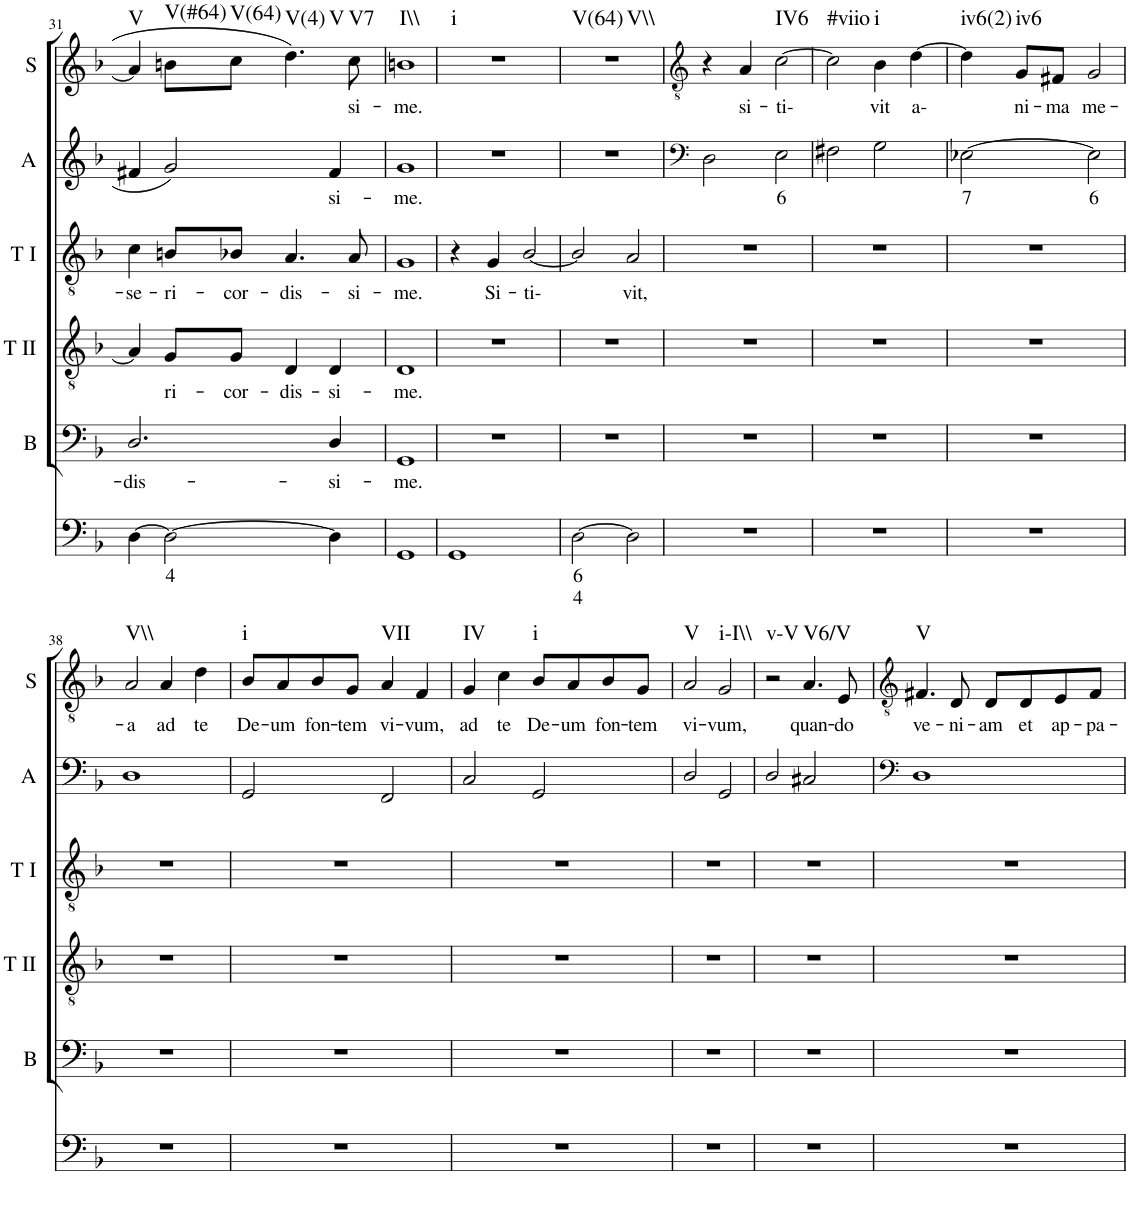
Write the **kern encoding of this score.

**kern	**text	**text	**kern	**text	**kern	**text	**kern	**text	**kern	**text	**kern	**text	**harte
*part6	*part6	*part6	*part5	*part5	*part4	*part4	*part3	*part3	*part2	*part2	*part1	*part1	*part1
*staff6	*staff6	*staff6	*staff5	*staff5	*staff4	*staff4	*staff3	*staff3	*staff2	*staff2	*staff1	*staff1	*
*I"Continuo	*	*	*I"Bass	*	*I"Tenor II	*	*I"Tenor I	*	*I"Alto	*	*I"Soprano	*	*
*	*	*	*I'B	*	*I'T II	*	*I'T I	*	*I'A	*	*I'S	*	*
!!LO:PB:g=z
*clefF4	*	*	*clefF4	*	*clefGv2	*	*clefGv2	*	*clefG2	*	*clefG2	*	*
*k[b-]	*	*	*k[b-]	*	*k[b-]	*	*k[b-]	*	*k[b-]	*	*k[b-]	*	*
*	*	*	*	*	*	*	*	*	*M4/4	*	*M4/4	*	*
=31	=31	=31	=31	=31	=31	=31	=31	=31	=31	=31	=31	=31	=31
!	!	!	!	!LO:LY:b	!	!	!	!LO:LY:b	!	!	!	!	!LO:H:kt=V
[4D\	.	.	2.D/	dis-	4A/]	.	4c\	se-	4f#X/	.	4a/]	.	N
!	!LO:LY:b	!	!	!	!	!LO:LY:b	!	!LO:LY:b	!	!	!	!	!LO:H:kt=V(#64)
2D\_	4	.	.	.	8G/L	ri-	8Bn/L	ri-	2g/	.	8bn\L	.	N
!	!	!	!	!	!	!LO:LY:b	!	!LO:LY:b	!	!	!	!	!LO:H:kt=V(64)
.	.	.	.	.	8G/J	cor-	8B-X/J	cor-	.	.	8cc\J	.	N
!	!	!	!	!	!	!LO:LY:b	!	!LO:LY:b	!	!	!	!	!LO:H:n=1:kt=V(4)
!	!	!	!	!	!	!	!	!	!	!	!	!	!LO:H:n=2:kt=V
.	.	.	.	.	4D/	dis-	4.A/	dis-	.	.	4.dd\	.	N N
!	!	!	!	!LO:LY:b	!	!LO:LY:b	!	!	!	!LO:LY:b	!	!	!
4D\]	.	.	4D/	si-	4D/	si-	.	.	4f#/	si-	.	.	.
!	!	!	!	!	!	!	!	!LO:LY:b	!	!	!	!LO:LY:b	!LO:H:kt=V7
.	.	.	.	.	.	.	8A/	si-	.	.	8cc\	si-	N
=32	=32	=32	=32	=32	=32	=32	=32	=32	=32	=32	=32	=32	=32
!	!	!	!	!LO:LY:b	!	!LO:LY:b	!	!LO:LY:b	!	!LO:LY:b	!	!LO:LY:b	!LO:H:kt=I\\
1GG	.	.	1GG	me.	1D	me.	1G	me.	1g	me.	1bn	me.	N
=33	=33	=33	=33	=33	=33	=33	=33	=33	=33	=33	=33	=33	=33
!	!	!	!	!	!	!	!	!	!	!	!	!	!LO:H:kt=i
1GG	.	.	1r	.	1r	.	4r	.	1r	.	1r	.	N
!	!	!	!	!	!	!	!	!LO:LY:b	!	!	!	!	!
.	.	.	.	.	.	.	4G/	Si-	.	.	.	.	.
!	!	!	!	!	!	!	!	!LO:LY:b	!	!	!	!	!
.	.	.	.	.	.	.	[2B-/	ti-	.	.	.	.	.
=34	=34	=34	=34	=34	=34	=34	=34	=34	=34	=34	=34	=34	=34
!	!LO:LY:b	!LO:LY:b	!	!	!	!	!	!	!	!	!	!	!LO:H:n=1:kt=V(64)
!	!	!	!	!	!	!	!	!	!	!	!	!	!LO:H:n=2:kt=V\\
[2D\	6	4	1r	.	1r	.	2B-/]	.	1r	.	1r	.	N N
!	!	!	!	!	!	!	!	!LO:LY:b	!	!	!	!	!
2D\]	.	.	.	.	.	.	2A/	vit,	.	.	.	.	.
=35	=35	=35	=35	=35	=35	=35	=35	=35	=35	=35	=35	=35	=35
*	*	*	*	*	*	*	*	*	*clefF4	*	*clefGv2	*	*
1r	.	.	1r	.	1r	.	1r	.	2D\	.	4r	.	.
!	!	!	!	!	!	!	!	!	!	!	!	!LO:LY:b	!
.	.	.	.	.	.	.	.	.	.	.	4A/	si-	.
!	!	!	!	!	!	!	!	!	!	!LO:LY:b	!	!LO:LY:b	!LO:H:kt=IV6
.	.	.	.	.	.	.	.	.	2E\	6	[2c\	ti-	N
=36	=36	=36	=36	=36	=36	=36	=36	=36	=36	=36	=36	=36	=36
!	!	!	!	!	!	!	!	!	!	!	!	!	!LO:H:kt=#viio
1r	.	.	1r	.	1r	.	1r	.	2F#X\	.	2c\]	.	N
!	!	!	!	!	!	!	!	!	!	!	!	!LO:LY:b	!LO:H:kt=i
.	.	.	.	.	.	.	.	.	2G\	.	4B-\	vit	N
!	!	!	!	!	!	!	!	!	!	!	!	!LO:LY:b	!
.	.	.	.	.	.	.	.	.	.	.	[4d\	a-	.
=37	=37	=37	=37	=37	=37	=37	=37	=37	=37	=37	=37	=37	=37
!	!	!	!	!	!	!	!	!	!	!LO:LY:b	!	!	!LO:H:kt=iv6(2)
1r	.	.	1r	.	1r	.	1r	.	[2E-X\	7	4d\]	.	N
!	!	!	!	!	!	!	!	!	!	!	!	!LO:LY:b	!LO:H:kt=iv6
.	.	.	.	.	.	.	.	.	.	.	8G/L	ni-	N
!	!	!	!	!	!	!	!	!	!	!	!	!LO:LY:b	!
.	.	.	.	.	.	.	.	.	.	.	8F#X/J	ma	.
!	!	!	!	!	!	!	!	!	!	!LO:LY:b	!	!LO:LY:b	!
.	.	.	.	.	.	.	.	.	2E-\]	6	2G/	me-	.
!!LO:LB:g=z
=38	=38	=38	=38	=38	=38	=38	=38	=38	=38	=38	=38	=38	=38
!	!	!	!	!	!	!	!	!	!	!	!	!LO:LY:b	!LO:H:kt=V\\
1r	.	.	1r	.	1r	.	1r	.	1D	.	2A/	a	N
!	!	!	!	!	!	!	!	!	!	!	!	!LO:LY:b	!
.	.	.	.	.	.	.	.	.	.	.	4A/	ad	.
!	!	!	!	!	!	!	!	!	!	!	!	!LO:LY:b	!
.	.	.	.	.	.	.	.	.	.	.	4d\	te	.
=39	=39	=39	=39	=39	=39	=39	=39	=39	=39	=39	=39	=39	=39
!	!	!	!	!	!	!	!	!	!	!	!	!LO:LY:b	!LO:H:kt=i
1r	.	.	1r	.	1r	.	1r	.	2GG/	.	8B-/L	De-	N
!	!	!	!	!	!	!	!	!	!	!	!	!LO:LY:b	!
.	.	.	.	.	.	.	.	.	.	.	8A/	um	.
!	!	!	!	!	!	!	!	!	!	!	!	!LO:LY:b	!
.	.	.	.	.	.	.	.	.	.	.	8B-/	fon-	.
!	!	!	!	!	!	!	!	!	!	!	!	!LO:LY:b	!
.	.	.	.	.	.	.	.	.	.	.	8G/J	tem	.
!	!	!	!	!	!	!	!	!	!	!	!	!LO:LY:b	!LO:H:kt=VII
.	.	.	.	.	.	.	.	.	2FF/	.	4A/	vi-	N
!	!	!	!	!	!	!	!	!	!	!	!	!LO:LY:b	!
.	.	.	.	.	.	.	.	.	.	.	4F/	vum,	.
=40	=40	=40	=40	=40	=40	=40	=40	=40	=40	=40	=40	=40	=40
!	!	!	!	!	!	!	!	!	!	!	!	!LO:LY:b	!LO:H:kt=IV
1r	.	.	1r	.	1r	.	1r	.	2C/	.	4G/	ad	N
!	!	!	!	!	!	!	!	!	!	!	!	!LO:LY:b	!
.	.	.	.	.	.	.	.	.	.	.	4c\	te	.
!	!	!	!	!	!	!	!	!	!	!	!	!LO:LY:b	!LO:H:kt=i
.	.	.	.	.	.	.	.	.	2GG/	.	8B-/L	De-	N
!	!	!	!	!	!	!	!	!	!	!	!	!LO:LY:b	!
.	.	.	.	.	.	.	.	.	.	.	8A/	um	.
!	!	!	!	!	!	!	!	!	!	!	!	!LO:LY:b	!
.	.	.	.	.	.	.	.	.	.	.	8B-/	fon-	.
!	!	!	!	!	!	!	!	!	!	!	!	!LO:LY:b	!
.	.	.	.	.	.	.	.	.	.	.	8G/J	tem	.
=41	=41	=41	=41	=41	=41	=41	=41	=41	=41	=41	=41	=41	=41
!	!	!	!	!	!	!	!	!	!	!	!	!LO:LY:b	!LO:H:kt=V
1r	.	.	1r	.	1r	.	1r	.	2D/	.	2A/	vi-	N
!	!	!	!	!	!	!	!	!	!	!	!	!LO:LY:b	!LO:H:kt=i-I\\
.	.	.	.	.	.	.	.	.	2GG/	.	2G/	vum,	N
=42	=42	=42	=42	=42	=42	=42	=42	=42	=42	=42	=42	=42	=42
!	!	!	!	!	!	!	!	!	!	!	!	!	!LO:H:kt=v-V
1r	.	.	1r	.	1r	.	1r	.	2D/	.	2r	.	N
!	!	!	!	!	!	!	!	!	!	!	!	!LO:LY:b	!LO:H:kt=V6/V
.	.	.	.	.	.	.	.	.	2C#X/	.	4.A/	quan-	N
!	!	!	!	!	!	!	!	!	!	!	!	!LO:LY:b	!
.	.	.	.	.	.	.	.	.	.	.	8E/	do	.
=43	=43	=43	=43	=43	=43	=43	=43	=43	=43	=43	=43	=43	=43
*	*	*	*	*	*	*	*	*	*clefF4	*	*clefGv2	*	*
!	!	!	!	!	!	!	!	!	!	!	!	!LO:LY:b	!LO:H:kt=V
1r	.	.	1r	.	1r	.	1r	.	1D	.	4.F#X/	ve-	N
!	!	!	!	!	!	!	!	!	!	!	!	!LO:LY:b	!
.	.	.	.	.	.	.	.	.	.	.	8D/	ni-	.
!	!	!	!	!	!	!	!	!	!	!	!	!LO:LY:b	!
.	.	.	.	.	.	.	.	.	.	.	8D/L	am	.
!	!	!	!	!	!	!	!	!	!	!	!	!LO:LY:b	!
.	.	.	.	.	.	.	.	.	.	.	8D/	et	.
!	!	!	!	!	!	!	!	!	!	!	!	!LO:LY:b	!
.	.	.	.	.	.	.	.	.	.	.	8E/	ap-	.
!	!	!	!	!	!	!	!	!	!	!	!	!LO:LY:b	!
.	.	.	.	.	.	.	.	.	.	.	8F#/J	pa-	.
=	=	=	=	=	=	=	=	=	=	=	=	=	=
*-	*-	*-	*-	*-	*-	*-	*-	*-	*-	*-	*-	*-	*-
